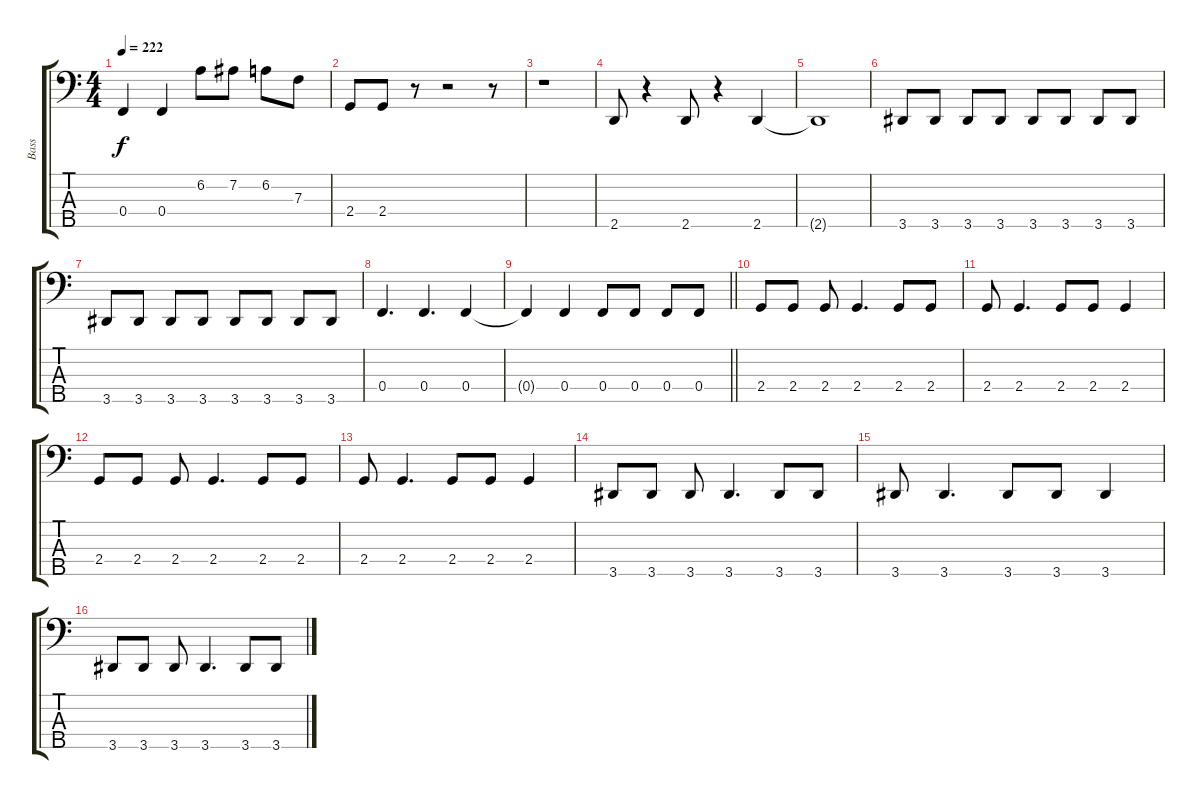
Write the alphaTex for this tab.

\track ("Bass" "Bass") {instrument electricbasspick}
\staff {score tabs}
\tuning (Ab2 Eb2 Bb1 F1 C1) {hide}
\ts (4 4)
\tempo 222
\clef f4
\ks c
0.4{t}.4{dy f} 0.4.4 6.2.8 7.2.8 6.2.8 7.3.8 |
2.4.8 2.4.8 r.8 r.2 r.8 |
r.1 |
2.5.8 r.4 2.5.8 r.4 2.5.4 |
2.5{t}.1 |
3.5.8 3.5.8 3.5.8 3.5.8 3.5.8 3.5.8 3.5.8 3.5.8 |
3.5.8 3.5.8 3.5.8 3.5.8 3.5.8 3.5.8 3.5.8 3.5.8 |
0.4.4{d} 0.4.4{d} 0.4.4 |
\barLineRight lightlight
0.4{t}.4 0.4.4 0.4.8 0.4.8 0.4.8 0.4.8 |
\section ("" " ")
2.4.8 2.4.8 2.4.8 2.4.4{d} 2.4.8 2.4.8 |
2.4.8 2.4.4{d} 2.4.8 2.4.8 2.4.4 |
2.4.8 2.4.8 2.4.8 2.4.4{d} 2.4.8 2.4.8 |
2.4.8 2.4.4{d} 2.4.8 2.4.8 2.4.4 |
3.5.8 3.5.8 3.5.8 3.5.4{d} 3.5.8 3.5.8 |
3.5.8 3.5.4{d} 3.5.8 3.5.8 3.5.4 |
3.5.8 3.5.8 3.5.8 3.5.4{d} 3.5.8 3.5.8
